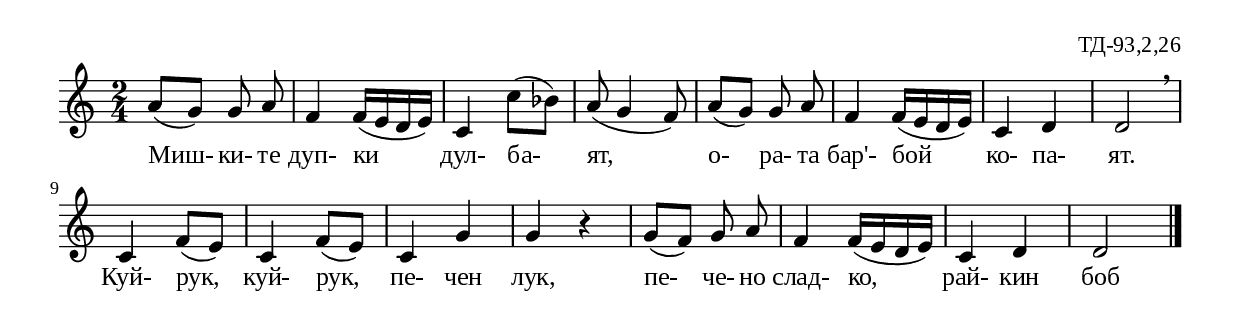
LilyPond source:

%{
TD_093_2_26
%}

\include "td-preamble.ly"

\score {
\relative c'' {
% \tempo 4 = 152
 \time 2/4
% \tempo 8 = 168
% \time 7/16
a8( g) g\noBeam a | f4 f16( e d e) | c4 c'8( bes) | a8( g4 f8) | a8( g) g\noBeam a |
f4 f16( e d e) | c4 d | d2\breathe | c4 f8( e) | c4 f8( e) | c4 g' | g r |
g8( f) g\noBeam a | f4 f16( e d e) | c4 d | d2
 \bar "|." 
}
\addlyrics { Миш- ки- те дуп- ки дул- ба- ят, о- ра- та бар'- бой ко- па- ят.
Куй- рук, куй- рук, пе- чен лук, пе- че- но слад- ко, рай- кин боб }
%
\layout {
  indent = #0
  line-width = 190\mm
  ragged-right=##f
}
%
\midi { 
	\context {
		\Score
		tempoWholesPerMinute = #(ly:make-moment 152 4)
		}
	}
}
%
\header{
  opus = "ТД-93,2,26"
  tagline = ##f
}


